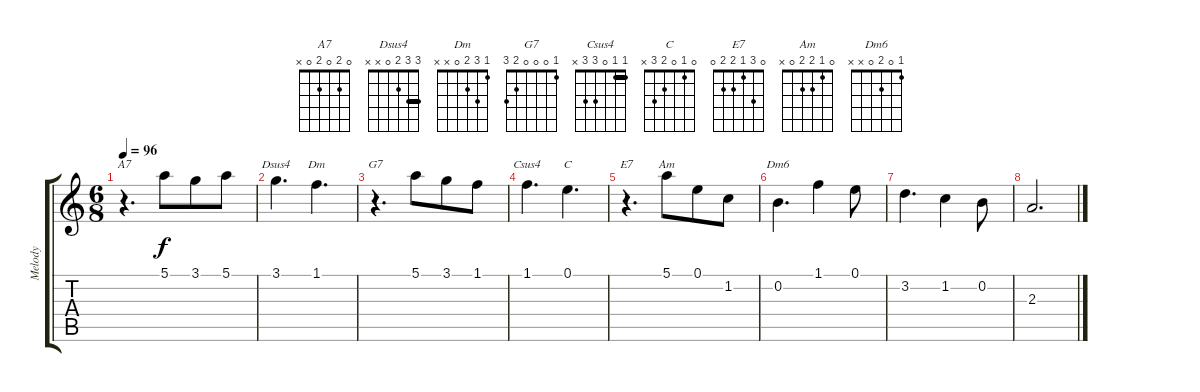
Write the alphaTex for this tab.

\track ("Melody" "Melody") {instrument acousticguitarsteel}
\staff {score tabs}
\tuning (E4 B3 G3 D3 A2 E2) {hide}
\chord ("A7" 0 2 0 2 0 x)
\chord ("Dsus4" 3 3 2 0 x x) {barre 3}
\chord ("Dm" 1 3 2 0 x x)
\chord ("G7" 1 0 0 0 2 3)
\chord ("Csus4" 1 1 0 3 3 x) {barre 1}
\chord ("C" 0 1 0 2 3 x)
\chord ("E7" 0 3 1 2 2 0)
\chord ("Am" 0 1 2 2 0 x)
\chord ("Dm6" 1 0 2 0 x x)
\ts (6 8)
\tempo 96
\clef g2
\ks c
r.4{d ch "A7" dy f} 5.1.8 3.1.8 5.1.8 |
3.1.4{d ch "Dsus4"} 1.1.4{d ch "Dm"} |
r.4{d ch "G7"} 5.1.8 3.1.8 1.1.8 |
1.1.4{d ch "Csus4"} 0.1.4{d ch "C"} |
r.4{d ch "E7"} 5.1.8{ch "Am"} 0.1.8 1.2.8 |
0.2.4{d ch "Dm6"} 1.1.4 0.1.8 |
3.2.4{d} 1.2.4 0.2.8 |
2.3.2{d}
